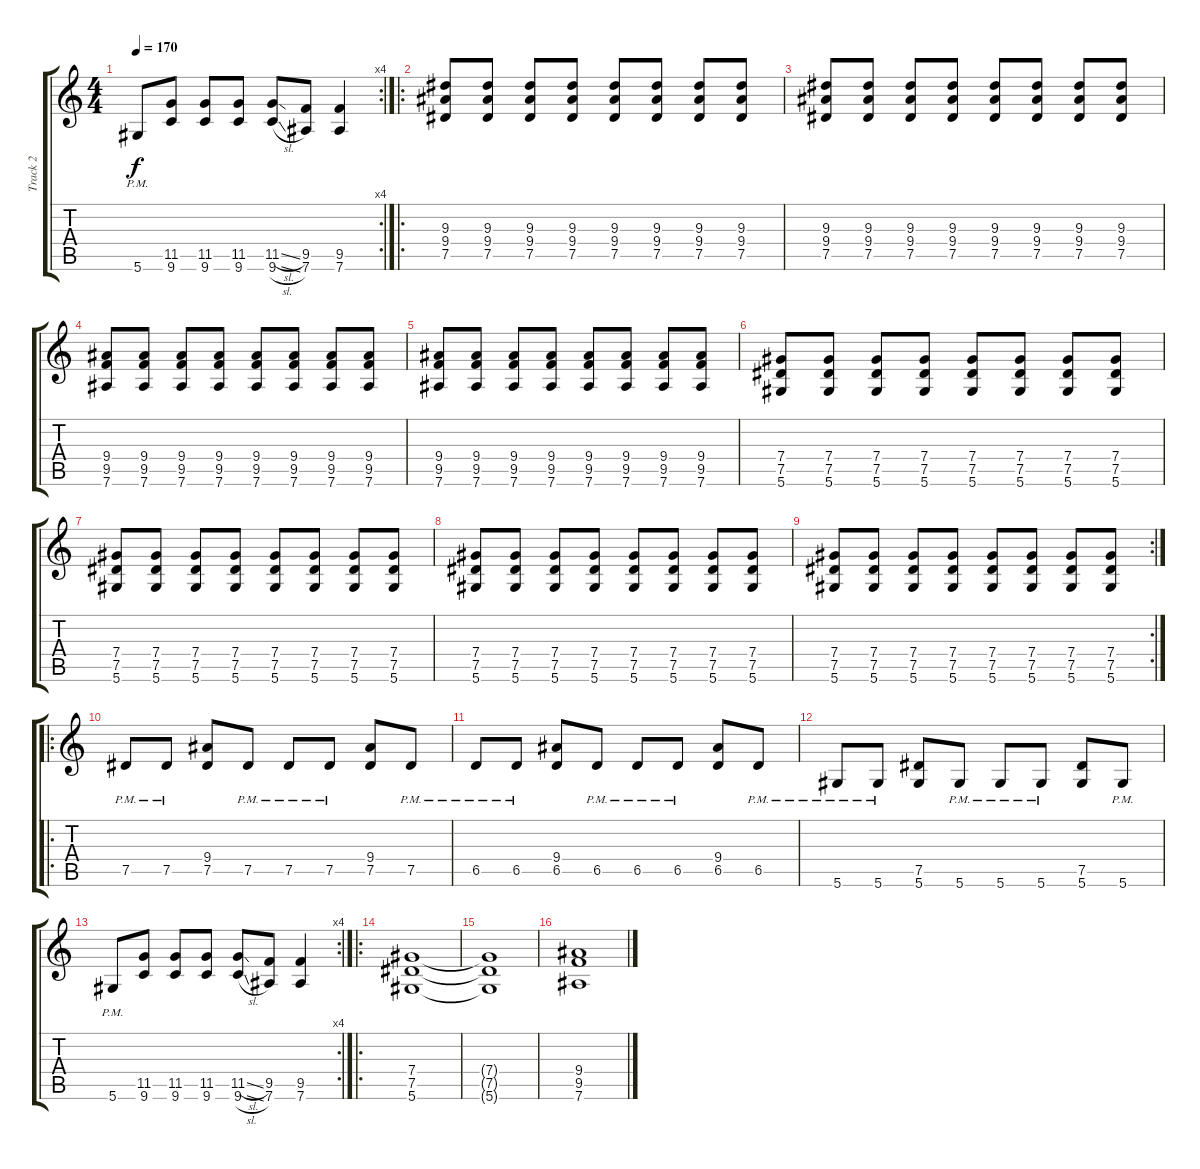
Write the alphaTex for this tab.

\track ("Track 2" "Track 2") {instrument distortionguitar}
\staff {score tabs}
\tuning (Eb4 Bb3 Gb3 Db3 Ab2 Eb2) {hide}
\rc 4
\ts (4 4)
\tempo 170
\clef g2
\ks c
5.6{pm}.8{dy f} (11.5 9.6).8 (11.5 9.6).8 (11.5 9.6).8 (11.5{sl} 9.6{sl}).8 (9.5 7.6).8 (9.5 7.6).4 |
\ro
(9.3 9.4 7.5).8 (9.3 9.4 7.5).8 (9.3 9.4 7.5).8 (9.3 9.4 7.5).8 (9.3 9.4 7.5).8 (9.3 9.4 7.5).8 (9.3 9.4 7.5).8 (9.3 9.4 7.5).8 |
(9.3 9.4 7.5).8 (9.3 9.4 7.5).8 (9.3 9.4 7.5).8 (9.3 9.4 7.5).8 (9.3 9.4 7.5).8 (9.3 9.4 7.5).8 (9.3 9.4 7.5).8 (9.3 9.4 7.5).8 |
(9.4 9.5 7.6).8 (9.4 9.5 7.6).8 (9.4 9.5 7.6).8 (9.4 9.5 7.6).8 (9.4 9.5 7.6).8 (9.4 9.5 7.6).8 (9.4 9.5 7.6).8 (9.4 9.5 7.6).8 |
(9.4 9.5 7.6).8 (9.4 9.5 7.6).8 (9.4 9.5 7.6).8 (9.4 9.5 7.6).8 (9.4 9.5 7.6).8 (9.4 9.5 7.6).8 (9.4 9.5 7.6).8 (9.4 9.5 7.6).8 |
(7.4 7.5 5.6).8 (7.4 7.5 5.6).8 (7.4 7.5 5.6).8 (7.4 7.5 5.6).8 (7.4 7.5 5.6).8 (7.4 7.5 5.6).8 (7.4 7.5 5.6).8 (7.4 7.5 5.6).8 |
(7.4 7.5 5.6).8 (7.4 7.5 5.6).8 (7.4 7.5 5.6).8 (7.4 7.5 5.6).8 (7.4 7.5 5.6).8 (7.4 7.5 5.6).8 (7.4 7.5 5.6).8 (7.4 7.5 5.6).8 |
(7.4 7.5 5.6).8 (7.4 7.5 5.6).8 (7.4 7.5 5.6).8 (7.4 7.5 5.6).8 (7.4 7.5 5.6).8 (7.4 7.5 5.6).8 (7.4 7.5 5.6).8 (7.4 7.5 5.6).8 |
\rc 2
(7.4 7.5 5.6).8 (7.4 7.5 5.6).8 (7.4 7.5 5.6).8 (7.4 7.5 5.6).8 (7.4 7.5 5.6).8 (7.4 7.5 5.6).8 (7.4 7.5 5.6).8 (7.4 7.5 5.6).8 |
\ro
7.5{pm}.8 7.5{pm}.8 (9.4 7.5).8 7.5{pm}.8 7.5{pm}.8 7.5{pm}.8 (9.4 7.5).8 7.5{pm}.8 |
6.5{pm}.8 6.5{pm}.8 (9.4 6.5).8 6.5{pm}.8 6.5{pm}.8 6.5{pm}.8 (9.4 6.5).8 6.5{pm}.8 |
5.6{pm}.8 5.6{pm}.8 (7.5 5.6).8 5.6{pm}.8 5.6{pm}.8 5.6{pm}.8 (7.5 5.6).8 5.6{pm}.8 |
\rc 4
5.6{pm}.8 (11.5 9.6).8 (11.5 9.6).8 (11.5 9.6).8 (11.5{sl} 9.6{sl}).8 (9.5 7.6).8 (9.5 7.6).4 |
\ro
(7.4 7.5 5.6).1 |
(7.4{t} 7.5{t} 5.6{t}).1 |
(9.4 9.5 7.6).1
